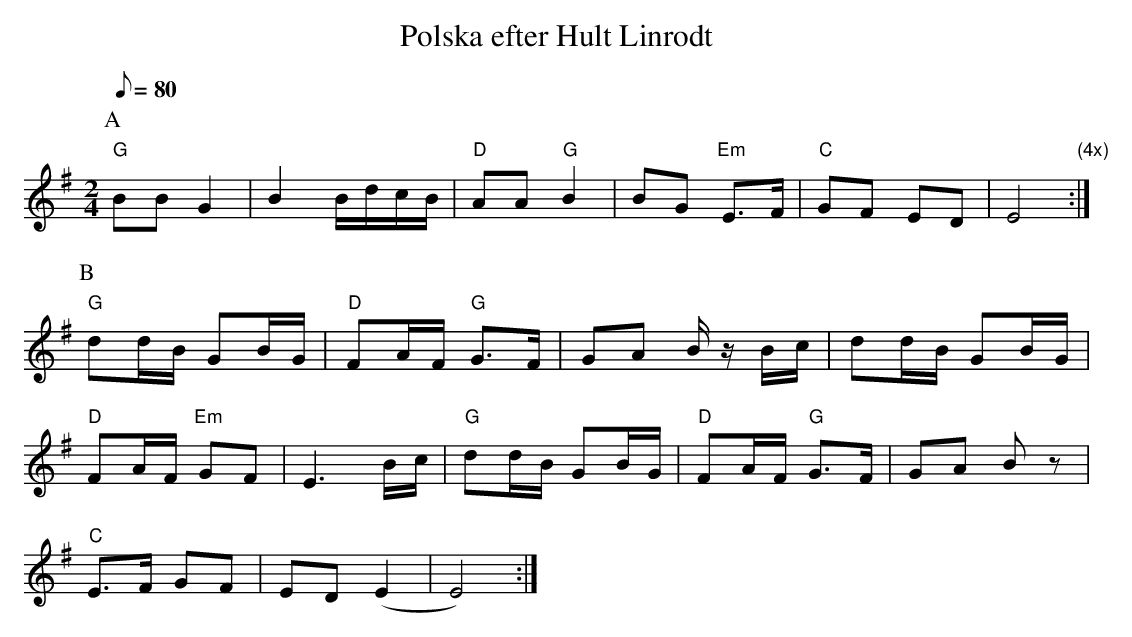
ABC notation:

X:1
T:Polska efter Hult Linrodt
L:1/8
M:2/4
Q:80
K:G
P:A
"G"BB G2 | B2 B/d/c/B/ | "D"AA "G"B2 | BG "Em"E>F | "C"GF ED | E4 "(4x)":|
P:B
"G"dd/B/ GB/G/ | "D"FA/F/ "G"G>F | GA B/ z/ B/c/ | dd/B/ GB/G/ |
"D"FA/F/ "Em"GF | E3 B/c/ | "G"dd/B/ GB/G/ | "D"FA/F/ "G"G>F |GA B z |
"C"E>F GF | ED (E2 | E4):|
